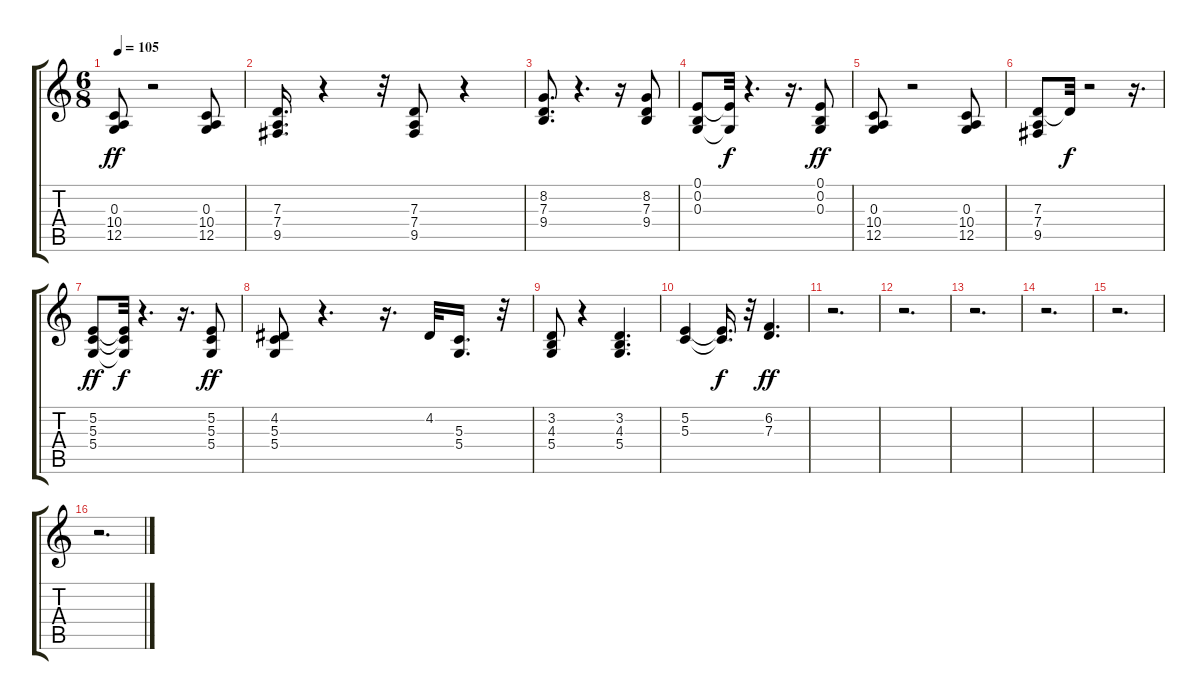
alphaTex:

\track "" {instrument voiceoohs}
\staff {score tabs}
\tuning (E4 B3 G3 D3 A2 E2) {hide}
\ts (6 8)
\tempo 105
\clef g2
\ks c
(0.3 10.4 12.5).8{dy ff} r.2 (0.3 10.4 12.5).8 |
(7.3 7.4 9.5).16{d} r.4 r.32 (7.3 7.4 9.5).8 r.4 |
(8.2 7.3 9.4).8{d} r.4{d} r.16 (8.2 7.3 9.4).8 |
(0.1 0.2 0.3).8 (0.1{t} 0.3{t}).32{dy f} r.4{d} r.16{d} (0.1 0.2 0.3).8{dy ff} |
(0.3 10.4 12.5).8 r.2 (0.3 10.4 12.5).8 |
(7.3 7.4 9.5).8 7.3{t}.32{dy f} r.2 r.16{d} |
(5.2 5.3 5.4).8{dy ff} (5.2{t} 5.3{t} 5.4{t}).32{dy f} r.4{d} r.16{d} (5.2 5.3 5.4).8{dy ff} |
(4.2 5.3 5.4).8 r.4{d} r.16{d} 4.2.32 (5.3 5.4).16{d} r.32 |
(3.2 4.3 5.4).8 r.4 (3.2 4.3 5.4).4{d} |
(5.2 5.3).4 (5.2{t} 5.3{t}).16{d dy f} r.32 (6.2 7.3).4{d dy ff} |
r.2{d} |
r.2{d} |
r.2{d} |
r.2{d} |
r.2{d} |
r.2{d}
